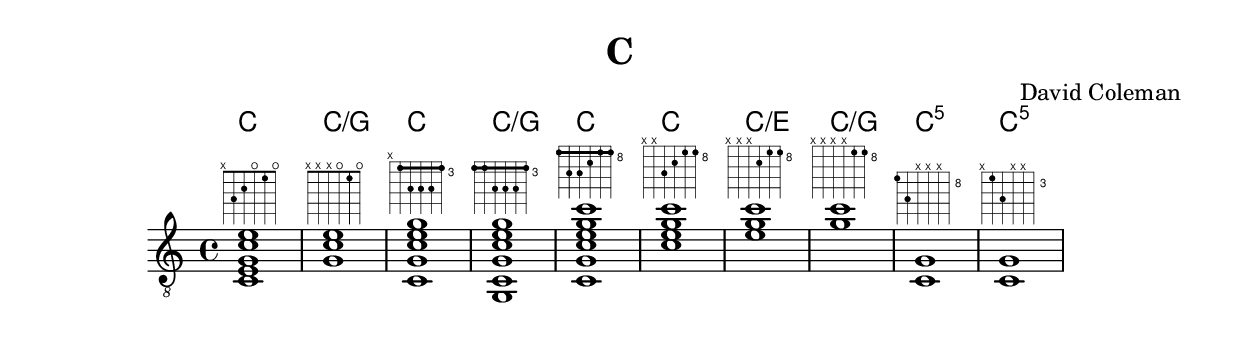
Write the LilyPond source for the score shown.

\version "2.22.1"
\header {
  title = "C"
  composer = "David Coleman"
}

%% Relevant ly docs:
%%  https://lilypond.org/doc/v2.21/Documentation/snippets/fretted-strings
%%  https://lilypond.org/doc/v2.22/Documentation/notation/common-notation-for-fretted-strings
%%  https://lilypond.org/doc/v2.22/Documentation/notation/instrument-specific-markup
%%  https://lilypond.org/doc/v2.22/Documentation/notation/displaying-chords

<<
  \new ChordNames {
    \chordmode {
      c1 c/g c c/g c c c/e c/g c:5 c:5
    }
  }
  \new Staff {
    \clef "treble_8"
    %% C major, 1st position
    <c e g c' e'>1^\markup {
        \fret-diagram-terse "x;3;2;o;1;o;"
    }

    %% C/G, 3 string chord
    <g c' e'>1^\markup {
        \override #'(fret-diagram-details . (
                     (number-type . arabic)
                     (barre-type . straight))) {
        \fret-diagram "6-x;5-x;4-x;3-o;2-1;1-o;"
        }
    }

    %% C, barred on third fret, A shape 5th string root barre chord
    <c g c' e' g'>1^\markup {
        \override #'(fret-diagram-details . (
                     (number-type . arabic)
                     (barre-type . straight))) {
        \fret-diagram "c:1-5-3;6-x;5-3;4-5;3-5;2-5;1-3;"
        }
    }
    %% C/G, barred on 3rd fret
    <g, c g c' e' g'>1^\markup {
        \override #'(fret-diagram-details . (
                     (number-type . arabic)
                     (barre-type . straight))) {
        \fret-diagram-terse "3-(;3;5;5;5;3-);"
        }
    }

    %% C, barred on 8th fret, E shape 6th string root barre chord
    <c g c' e' g' c''>1^\markup {
        \override #'(fret-diagram-details . (
                    (number-type . arabic)
                    (barre-type . straight))) {
        \fret-diagram-verbose #'((place-fret 6 8)
                                (place-fret 5 10)
                                (place-fret 4 10)
                                (place-fret 3 9)
                                (place-fret 2 8)
                                (place-fret 1 8)
                                (barre 6 1 8))
        }
    }

    %% C, 8th fret, partial E shape
    <c' e' g' c''>1^\markup {
        \override #'(fret-diagram-details . (
                     (number-type . arabic))) {
        \fret-diagram-verbose #'((mute 6)
                                (mute 5)
                                (place-fret 4 10)
                                (place-fret 3 9)
                                (place-fret 2 8)
                                (place-fret 1 8)) 
        }

    }

    %% C/E, 8th fret, partial E shape, 3 string chord
    <e' g' c''>1^\markup {
        \override #'(fret-diagram-details . (
                     (number-type . arabic))) {
        \fret-diagram-verbose #'((mute 6)
                                (mute 5)
                                (mute 4)
                                (place-fret 3 9)
                                (place-fret 2 8)
                                (place-fret 1 8)) 
        }
    }

    %% C/G, 8th fret, partial E shape, 2 string chord
    <g' c''>1^\markup {
        \override #'(fret-diagram-details . (
                     (number-type . arabic))) {
        \fret-diagram-verbose #'((mute 6)
                                (mute 5)
                                (mute 4)
                                (mute 3)
                                (place-fret 2 8)
                                (place-fret 1 8)) 
        }
    }

    %% C5 power chord, 6th string
    <c g>1^\markup {
        \override #'(fret-diagram-details . (
                    (number-type . arabic))) {
        \fret-diagram "6-8;5-10;4-x;3-x;2-x;1-x"
        }
    }

    %% C5 power chord, 5th string
    <c g>1^\markup {
        \override #'(fret-diagram-details . (
                    (number-type . arabic))) {
        \fret-diagram "6-x;5-3;4-5;3-x;2-x;1-x"
        }
    }

  }
>>